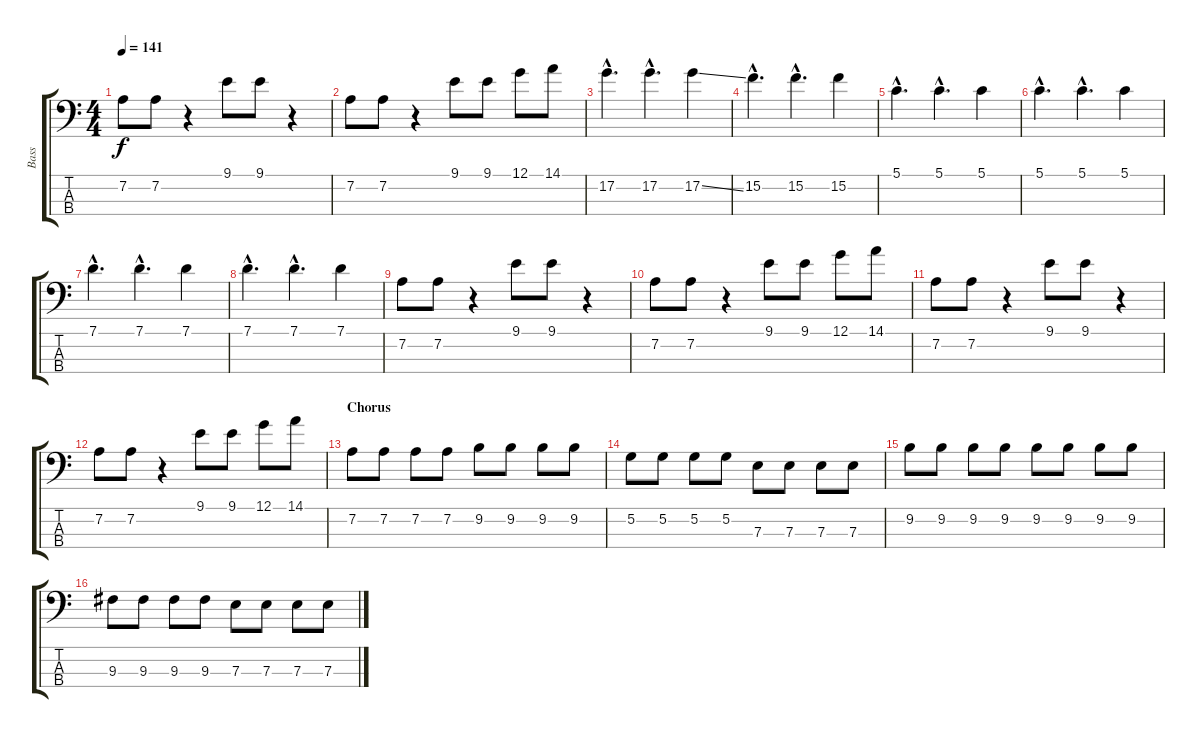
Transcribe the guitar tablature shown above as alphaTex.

\track ("Bass" "Bass") {instrument acousticguitarnylon}
\staff {score tabs}
\tuning (G2 D2 A1 E1) {hide}
\ts (4 4)
\tempo 141
\clef f4
\ks c
7.2.8{dy f} 7.2.8 r.4 9.1.8 9.1.8 r.4 |
7.2.8 7.2.8 r.4 9.1.8 9.1.8 12.1.8 14.1.8 |
17.2{hac}.4{d} 17.2{hac}.4{d} 17.2{ss}.4 |
15.2{hac}.4{d} 15.2{hac}.4{d} 15.2.4 |
5.1{hac}.4{d} 5.1{hac}.4{d} 5.1.4 |
5.1{hac}.4{d} 5.1{hac}.4{d} 5.1.4 |
7.1{hac}.4{d} 7.1{hac}.4{d} 7.1.4 |
7.1{hac}.4{d} 7.1{hac}.4{d} 7.1.4 |
7.2.8 7.2.8 r.4 9.1.8 9.1.8 r.4 |
7.2.8 7.2.8 r.4 9.1.8 9.1.8 12.1.8 14.1.8 |
7.2.8 7.2.8 r.4 9.1.8 9.1.8 r.4 |
7.2.8 7.2.8 r.4 9.1.8 9.1.8 12.1.8 14.1.8 |
\section ("" "Chorus")
7.2.8 7.2.8 7.2.8 7.2.8 9.2.8 9.2.8 9.2.8 9.2.8 |
5.2.8 5.2.8 5.2.8 5.2.8 7.3.8 7.3.8 7.3.8 7.3.8 |
9.2.8 9.2.8 9.2.8 9.2.8 9.2.8 9.2.8 9.2.8 9.2.8 |
9.3.8 9.3.8 9.3.8 9.3.8 7.3.8 7.3.8 7.3.8 7.3.8
